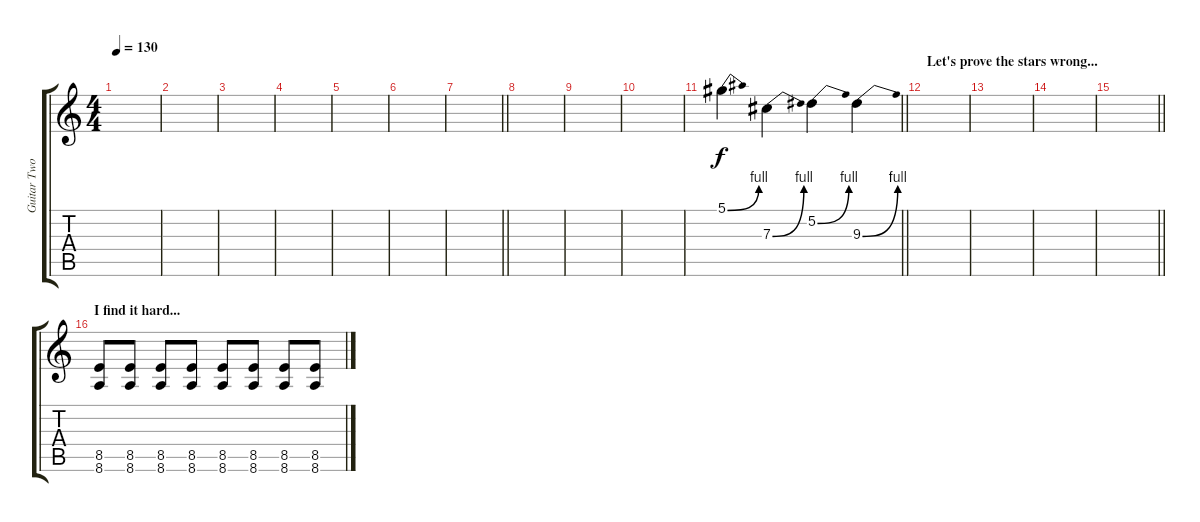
\track ("Guitar Two" "Guitar Two") {instrument overdrivenguitar}
\staff {score tabs}
\tuning (Eb4 Bb3 Gb3 Db3 Ab2 Db2) {hide}
\ts (4 4)
\tempo 130
\clef g2
\ks c
|
|
|
|
|
|
\barLineRight lightlight
|
|
|
|
\barLineRight lightlight
5.1{be (bend 0 0 60 4)}.4{instrument guitarharmonics} 7.3{be (bend 0 0 60 4)}.4 5.2{be (bend 0 0 60 4)}.4 9.3{be (bend 0 0 60 4)}.4 |
\section ("" "Let's prove the stars wrong...")
|
|
|
\barLineRight lightlight
|
\section ("" "I find it hard...")
(8.5 8.6).8{volume 10 instrument overdrivenguitar} (8.5 8.6).8 (8.5 8.6).8 (8.5 8.6).8 (8.5 8.6).8 (8.5 8.6).8 (8.5 8.6).8 (8.5 8.6).8
